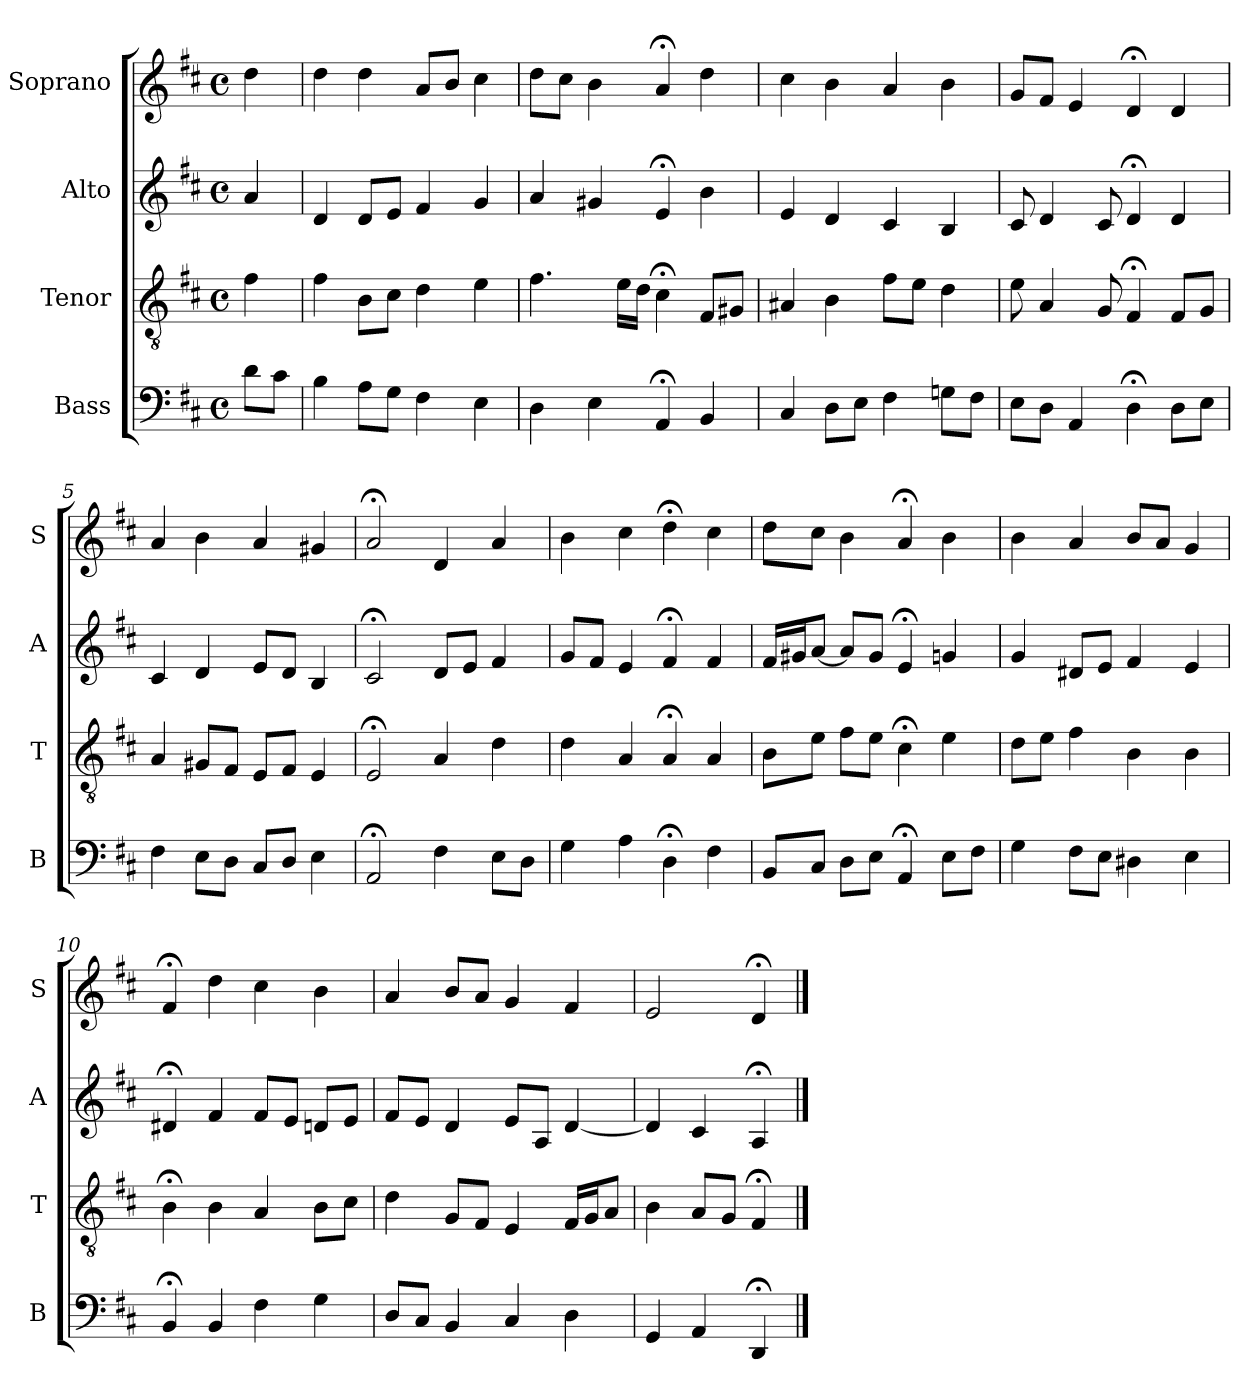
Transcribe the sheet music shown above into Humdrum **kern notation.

**kern	**kern	**kern	**kern
*part4	*part3	*part2	*part1
*staff4	*staff3	*staff2	*staff1
*I"Bass	*I"Tenor	*I"Alto	*I"Soprano
*I'B	*I'T	*I'A	*I'S
*clefF4	*clefGv2	*clefG2	*clefG2
*k[f#c#]	*k[f#c#]	*k[f#c#]	*k[f#c#]
*D:	*D:	*D:	*D:
*M4/4	*M4/4	*M4/4	*M4/4
*met(c)	*met(c)	*met(c)	*met(c)
*MM100	*MM100	*MM100	*MM100
=	=	=	=
8dL	4f#	4a	4dd
8c#J	.	.	.
=1	=1	=1	=1
4B	4f#	4d	4dd
8AL	8BL	8dL	4dd
8GJ	8c#J	8eJ	.
4F#	4d	4f#	8aL
.	.	.	8bJ
4E	4e	4g	4cc#
=2	=2	=2	=2
4D	4.f#	4a	8ddL
.	.	.	8cc#J
4E	.	4g#X	4b
.	16eLL	.	.
.	16dJJ	.	.
4AA;<	4c#;<	4e;<	4a;<
4BB	8F#L	4b	4dd
.	8G#XJ	.	.
=3	=3	=3	=3
4C#	4A#X	4e	4cc#
8DL	4B	4d	4b
8EJ	.	.	.
4F#	8f#L	4c#	4a
.	8eJ	.	.
8GnL	4d	4B	4b
8F#J	.	.	.
=4	=4	=4	=4
8EL	8e	8c#	8gL
8DJ	4A	4d	8f#J
4AA	.	.	4e
.	8G	8c#	.
4D;<	4F#;<	4d;<	4d;<
8DL	8F#L	4d	4d
8EJ	8GJ	.	.
=5	=5	=5	=5
4F#	4A	4c#	4a
8EL	8G#XL	4d	4b
8DJ	8F#J	.	.
8C#L	8EL	8eL	4a
8DJ	8F#J	8dJ	.
4E	4E	4B	4g#X
=6	=6	=6	=6
2AA;<	2E;<	2c#;<	2a;<
4F#	4A	8dL	4d
.	.	8eJ	.
8EL	4d	4f#	4a
8DJ	.	.	.
=7	=7	=7	=7
4G	4d	8gL	4b
.	.	8f#J	.
4A	4A	4e	4cc#
4D;<	4A;<	4f#;<	4dd;<
4F#	4A	4f#	4cc#
=8	=8	=8	=8
8BBL	8BL	16f#LL	8ddL
.	.	16g#XJ	.
8C#J	8eJ	[8aJ	8cc#J
8DL	8f#L	8aL]	4b
8EJ	8eJ	8g#J	.
4AA;<	4c#;<	4e;<	4a;<
8EL	4e	4gn	4b
8F#J	.	.	.
=9	=9	=9	=9
4G	8dL	4g	4b
.	8eJ	.	.
8F#L	4f#	8d#XL	4a
8EJ	.	8eJ	.
4D#X	4B	4f#	8bL
.	.	.	8aJ
4E	4B	4e	4g
=10	=10	=10	=10
4BB;<	4B;<	4d#X;<	4f#;<
4BB	4B	4f#	4dd
4F#	4A	8f#L	4cc#
.	.	8eJ	.
4G	8BL	8dnL	4b
.	8c#J	8eJ	.
=11	=11	=11	=11
8DL	4d	8f#L	4a
8C#J	.	8eJ	.
4BB	8GL	4d	8bL
.	8F#J	.	8aJ
4C#	4E	8eL	4g
.	.	8AJ	.
4D	16F#LL	[4d	4f#
.	16GJ	.	.
.	8AJ	.	.
=12	=12	=12	=12
4GG	4B	4d]	2e
4AA	8AL	4c#	.
.	8GJ	.	.
4DD;<	4F#;<	4A;<	4d;<
==	==	==	==
*-	*-	*-	*-
